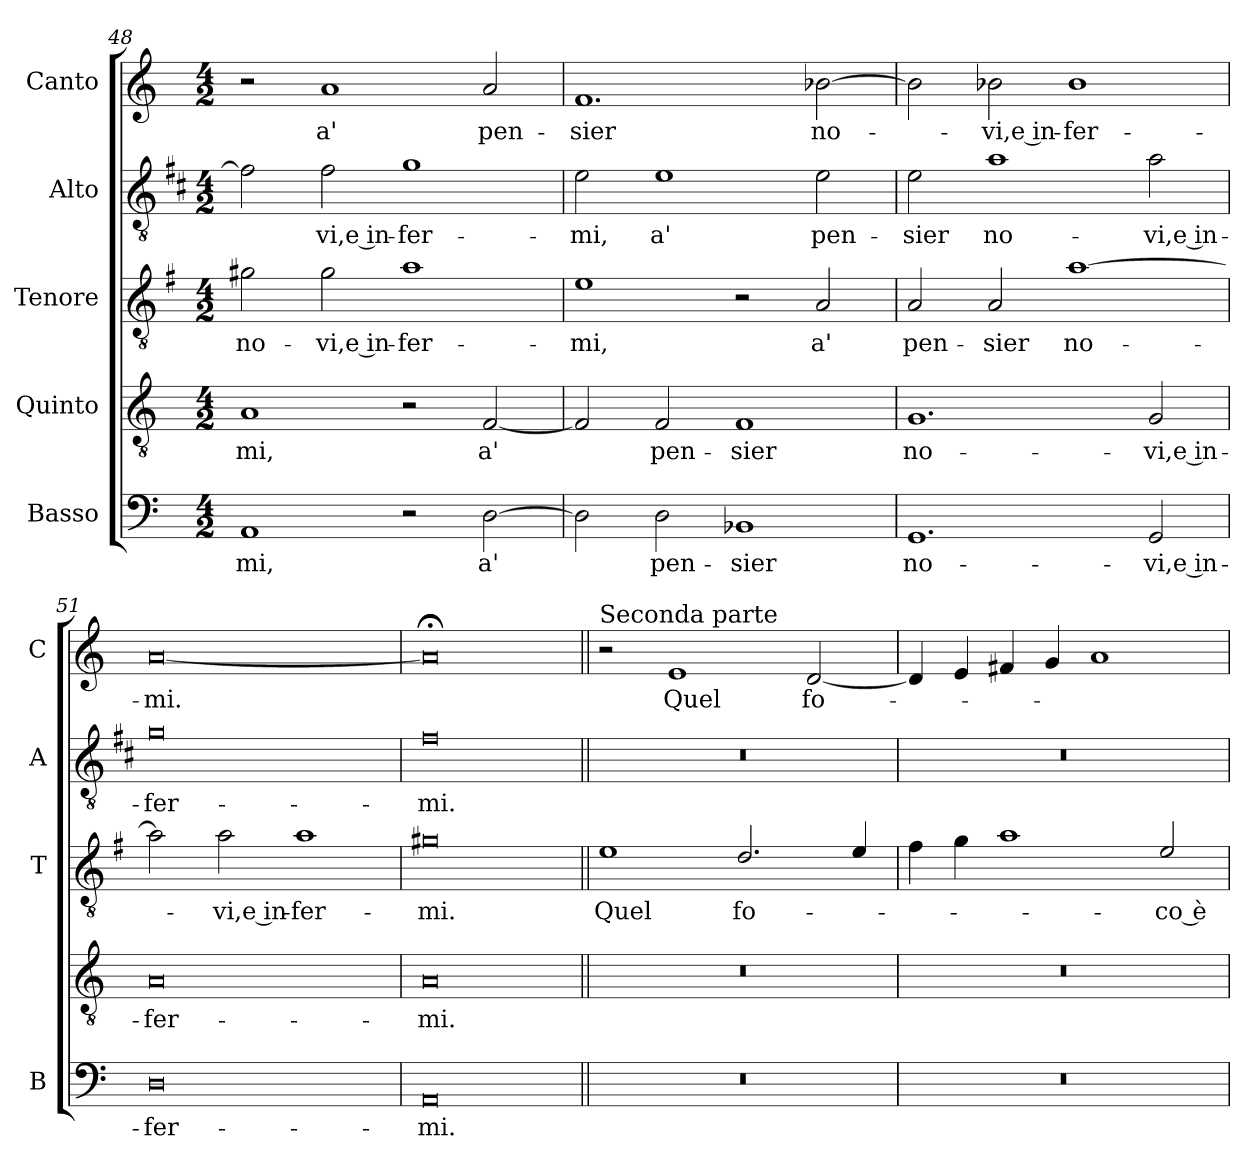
**kern	**text	**kern	**text	**kern	**text	**kern	**text	**kern	**text
*part5	*part5	*part4	*part4	*part3	*part3	*part2	*part2	*part1	*part1
*staff5	*staff5	*staff4	*staff4	*staff3	*staff3	*staff2	*staff2	*staff1	*staff1
*I"Basso	*	*I"Quinto	*	*I"Tenore	*	*I"Alto	*	*I"Canto	*
*I'B	*	*	*	*I'T	*	*I'A	*	*I'C	*
!!LO:LB:g=z
*clefF4	*	*clefGv2	*	*clefGv2	*	*clefGv2	*	*clefG2	*
*	*	*	*	*ITrd4c7	*	*ITrd1c2	*	*	*
*k[]	*	*k[]	*	*k[]	*	*k[]	*	*k[]	*
*C:	*	*C:	*	*C:	*	*C:	*	*C:	*
*M4/2	*	*M4/2	*	*M4/2	*	*M4/2	*	*M4/2	*
=48	=48	=48	=48	=48	=48	=48	=48	=48	=48
!	!LO:LY:b	!	!LO:LY:b	!	!LO:LY:b	!	!	!	!
1AA	-mi,	1A	-mi,	2c#X\	no-	2e\]	.	2r	.
!	!	!	!	!	!LO:LY:b	!	!LO:LY:b	!	!LO:LY:b
.	.	.	.	2c#\	-vi,e in-	2e\	-vi,e in-	1a	a'
!	!	!	!	!	!LO:LY:b	!	!LO:LY:b	!	!
2r	.	2r	.	1d	-fer-	1f	-fer-	.	.
!	!LO:LY:b	!	!LO:LY:b	!	!	!	!	!	!LO:LY:b
[2D\	a'	[2F/	a'	.	.	.	.	2a/	pen-
=49	=49	=49	=49	=49	=49	=49	=49	=49	=49
!	!	!	!	!	!LO:LY:b	!	!LO:LY:b	!	!LO:LY:b
2D\]	.	2F/]	.	1A	-mi,	2d\	-mi,	1.f	-sier
!	!LO:LY:b	!	!LO:LY:b	!	!	!	!LO:LY:b	!	!
2D\	pen-	2F/	pen-	.	.	1d	a'	.	.
!	!LO:LY:b	!	!LO:LY:b	!	!	!	!	!	!
1BB-X	-sier	1F	-sier	2r	.	.	.	.	.
!	!	!	!	!	!LO:LY:b	!	!LO:LY:b	!	!LO:LY:b
.	.	.	.	2D/	a'	2d\	pen-	[2b-X\	no-
=50	=50	=50	=50	=50	=50	=50	=50	=50	=50
!	!LO:LY:b	!	!LO:LY:b	!	!LO:LY:b	!	!LO:LY:b	!	!
1.GG	no-	1.G	no-	2D/	pen-	2d\	-sier	2b-\]	.
!	!	!	!	!	!LO:LY:b	!	!LO:LY:b	!	!LO:LY:b
.	.	.	.	2D/	-sier	1g	no-	2b-X\	-vi,e in-
!	!	!	!	!	!LO:LY:b	!	!	!	!LO:LY:b
.	.	.	.	[1d	no-	.	.	1b-	-fer-
!	!LO:LY:b	!	!LO:LY:b	!	!	!	!LO:LY:b	!	!
2GG/	-vi,e in-	2G/	-vi,e in-	.	.	2g\	-vi,e in-	.	.
=51	=51	=51	=51	=51	=51	=51	=51	=51	=51
!	!LO:LY:b	!	!LO:LY:b	!	!	!	!LO:LY:b	!	!LO:LY:b
0D	-fer-	0A	-fer-	2d\]	.	0f	-fer-	[0a	-mi.
!	!	!	!	!	!LO:LY:b	!	!	!	!
.	.	.	.	2d\	-vi,e in-	.	.	.	.
!	!	!	!	!	!LO:LY:b	!	!	!	!
.	.	.	.	1d	-fer-	.	.	.	.
=52	=52	=52	=52	=52	=52	=52	=52	=52	=52
!	!LO:LY:b	!	!LO:LY:b	!	!LO:LY:b	!	!LO:LY:b	!	!
0AA	-mi.	0A	-mi.	0c#X	-mi.	0e	-mi.	0a;<]	.
!!LO:LB:g=z
=53||	=53||	=53||	=53||	=53||	=53||	=53||	=53||	=53||	=53||
!	!	!	!	!	!	!	!	!LO:TX:a:t=Seconda parte	!
!	!	!	!	!	!LO:LY:b	!	!	!	!
0r	.	0r	.	1A	Quel	0r	.	2r	.
!	!	!	!	!	!	!	!	!	!LO:LY:b
.	.	.	.	.	.	.	.	1e	Quel
!	!	!	!	!	!LO:LY:b	!	!	!	!
.	.	.	.	2.G/	fo-	.	.	.	.
!	!	!	!	!	!	!	!	!	!LO:LY:b
.	.	.	.	.	.	.	.	[2d/	fo-
.	.	.	.	4A/	.	.	.	.	.
=54	=54	=54	=54	=54	=54	=54	=54	=54	=54
0r	.	0r	.	4B\	.	0r	.	4d/]	.
.	.	.	.	4c\	.	.	.	4e/	.
.	.	.	.	1d	.	.	.	4f#X/	.
.	.	.	.	.	.	.	.	4g/	.
.	.	.	.	.	.	.	.	1a	.
!	!	!	!	!	!LO:LY:b	!	!	!	!
.	.	.	.	2A/	-co è	.	.	.	.
=	=	=	=	=	=	=	=	=	=
*-	*-	*-	*-	*-	*-	*-	*-	*-	*-
